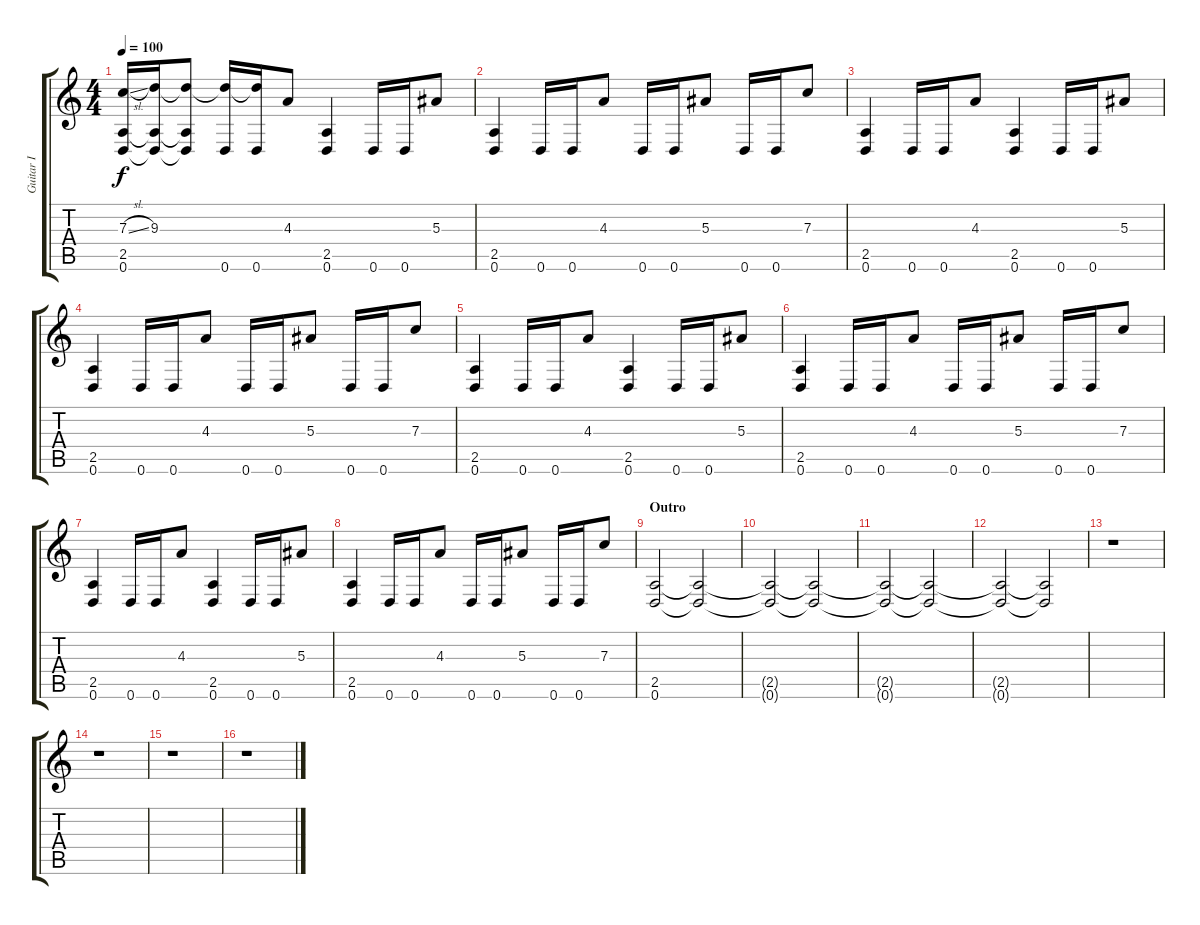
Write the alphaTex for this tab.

\track ("Guitar I" "Guitar I") {instrument distortionguitar}
\staff {score tabs}
\tuning (D4 A3 F3 C3 G2 D2) {hide}
\ts (4 4)
\tempo 100
\clef g2
\ks c
(7.3{sl} 2.5 0.6).16{dy f} (9.3 2.5{t} 0.6{t}).16 (9.3{t} 2.5{t} 0.6{t}).8 (9.3{t} 0.6).16 (9.3{t} 0.6).16 4.3.8 (2.5 0.6).4 0.6.16 0.6.16 5.3.8 |
(2.5 0.6).4 0.6.16 0.6.16 4.3.8 0.6.16 0.6.16 5.3.8 0.6.16 0.6.16 7.3.8 |
(2.5 0.6).4 0.6.16 0.6.16 4.3.8 (2.5 0.6).4 0.6.16 0.6.16 5.3.8 |
(2.5 0.6).4 0.6.16 0.6.16 4.3.8 0.6.16 0.6.16 5.3.8 0.6.16 0.6.16 7.3.8 |
(2.5 0.6).4 0.6.16 0.6.16 4.3.8 (2.5 0.6).4 0.6.16 0.6.16 5.3.8 |
(2.5 0.6).4 0.6.16 0.6.16 4.3.8 0.6.16 0.6.16 5.3.8 0.6.16 0.6.16 7.3.8 |
(2.5 0.6).4 0.6.16 0.6.16 4.3.8 (2.5 0.6).4 0.6.16 0.6.16 5.3.8 |
(2.5 0.6).4 0.6.16 0.6.16 4.3.8 0.6.16 0.6.16 5.3.8 0.6.16 0.6.16 7.3.8 |
\section ("" "Outro")
(2.5 0.6).2{volume 8} (2.5{t} 0.6{t}).2 |
(2.5{t} 0.6{t}).2 (2.5{t} 0.6{t}).2 |
(2.5{t} 0.6{t}).2{volume 0} (2.5{t} 0.6{t}).2 |
(2.5{t} 0.6{t}).2 (2.5{t} 0.6{t}).2 |
r.1 |
r.1 |
r.1 |
r.1
